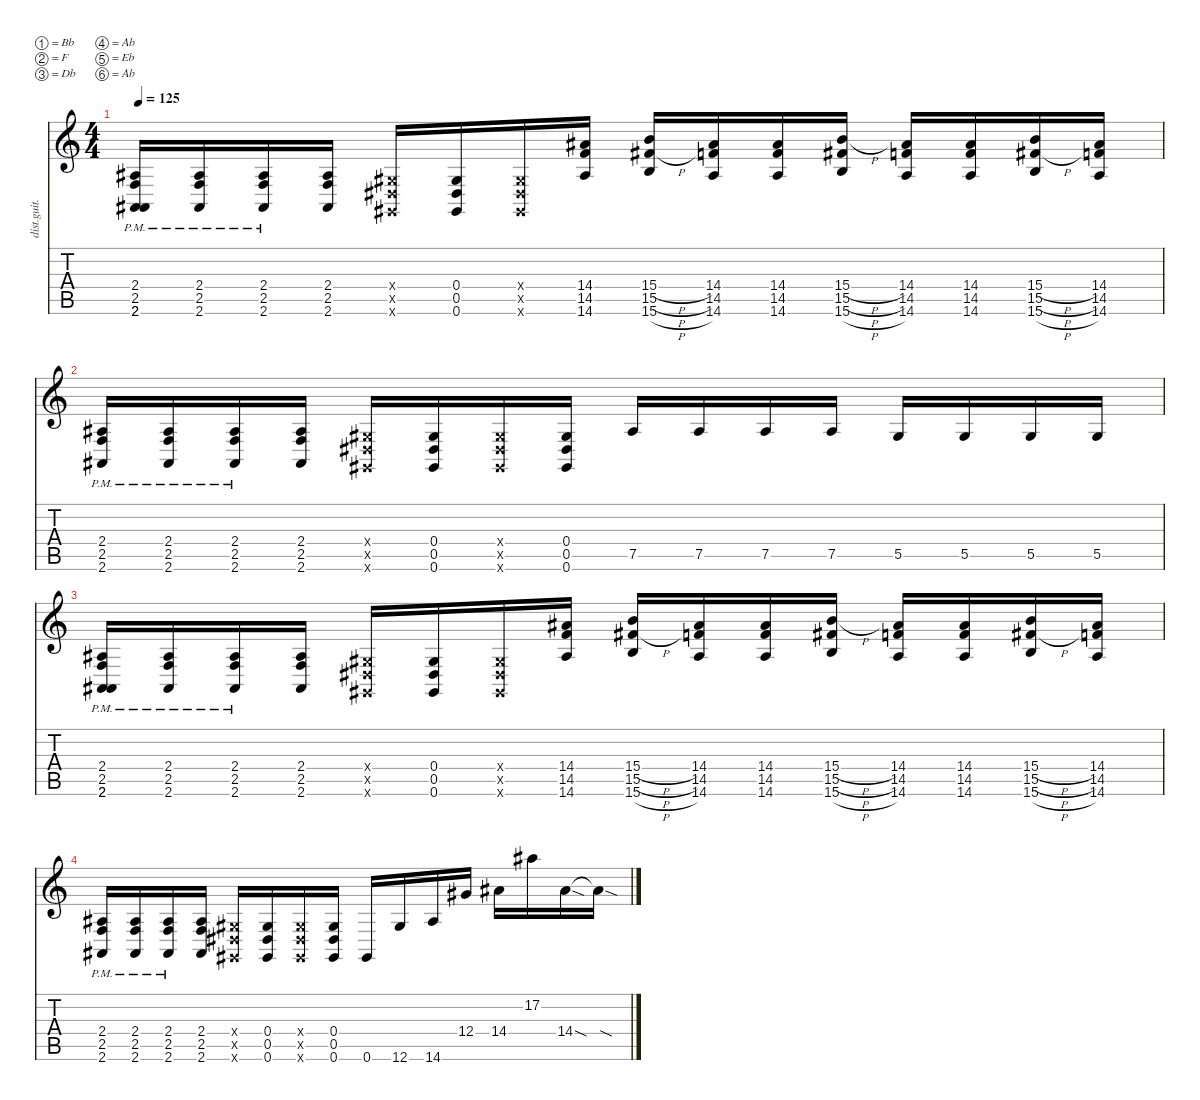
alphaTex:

\defaultSystemsLayout 4
\hideDynamics
\bracketExtendMode nobrackets
\otherSystemsTrackNameOrientation horizontal
\track ("Distortion Guitar" "dist.guit.") {instrument distortionguitar}
\staff {score tabs}
\tuning (Bb3 F3 Db3 Ab2 Eb2 Ab1)
\ts (4 4)
\tempo 125
\clef g2
\ks c
(2.6{pm acc #} 2.6{pm acc #} 2.5{pm} 2.4{pm acc #}).16{dy mf beam Up} (2.6{pm acc #} 2.4{pm acc #} 2.5{pm}).16{beam Up} (2.6{pm acc #} 2.5{pm} 2.4{pm acc #}).16{beam Up} (2.6{acc #} 2.4{acc #} 2.5).16{beam Up} (0.6{x acc #} 0.5{x acc #} 0.4{x acc #}).16{beam Up} (0.6{acc #} 0.5{acc #} 0.4{acc #}).16{beam Up} (0.6{x acc #} 0.5{x acc #} 0.4{x acc #}).16{beam Up} (14.6{acc #} 14.5 14.4{acc #}).16{beam Up} (15.6{h} 15.4{h} 15.5{h acc #}).16{beam Up} (14.6{acc #} 14.5 14.4{acc #}).16{beam Up} (14.6{acc #} 14.4{acc #} 14.5).16{beam Up} (15.6{h} 15.5{h acc #} 15.4{h}).16{beam Up} (14.6{acc #} 14.4{acc #} 14.5).16{beam Up} (14.6{acc #} 14.5 14.4{acc #}).16{beam Up} (15.6{h} 15.4{h} 15.5{h acc #}).16{beam Up} (14.6{acc #} 14.5 14.4{acc #}).16{beam Up} |
(2.6{pm acc #} 2.5{pm} 2.4{pm acc #}).16{beam Up} (2.6{pm acc #} 2.4{pm acc #} 2.5{pm}).16{beam Up} (2.6{pm acc #} 2.5{pm} 2.4{pm acc #}).16{beam Up} (2.6{acc #} 2.5 2.4{acc #}).16{beam Up} (0.4{x acc #} 0.5{x acc #} 0.6{x acc #}).16{beam Up} (0.6{acc #} 0.5{acc #} 0.4{acc #}).16{beam Up} (0.4{x acc #} 0.5{x acc #} 0.6{x acc #}).16{beam Up} (0.6{acc #} 0.5{acc #} 0.4{acc #}).16{beam Up} 7.5{acc #}.16{beam Up} 7.5{acc #}.16{beam Up} 7.5{acc #}.16{beam Up} 7.5{acc #}.16{beam Up} 5.5{acc #}.16{beam Up} 5.5{acc #}.16{beam Up} 5.5{acc #}.16{beam Up} 5.5{acc #}.16{beam Up} |
(2.6{pm acc #} 2.6{pm acc #} 2.5{pm} 2.4{pm acc #}).16{beam Up} (2.6{pm acc #} 2.4{pm acc #} 2.5{pm}).16{beam Up} (2.6{pm acc #} 2.5{pm} 2.4{pm acc #}).16{beam Up} (2.6{acc #} 2.4{acc #} 2.5).16{beam Up} (0.6{x acc #} 0.5{x acc #} 0.4{x acc #}).16{beam Up} (0.6{acc #} 0.5{acc #} 0.4{acc #}).16{beam Up} (0.6{x acc #} 0.5{x acc #} 0.4{x acc #}).16{beam Up} (14.6{acc #} 14.5 14.4{acc #}).16{beam Up} (15.6{h} 15.4{h} 15.5{h acc #}).16{beam Up} (14.6{acc #} 14.5 14.4{acc #}).16{beam Up} (14.6{acc #} 14.4{acc #} 14.5).16{beam Up} (15.6{h} 15.5{h acc #} 15.4{h}).16{beam Up} (14.6{acc #} 14.4{acc #} 14.5).16{beam Up} (14.6{acc #} 14.5 14.4{acc #}).16{beam Up} (15.6{h} 15.4{h} 15.5{h acc #}).16{beam Up} (14.6{acc #} 14.5 14.4{acc #}).16{beam Up} |
(2.6{pm acc #} 2.5{pm} 2.4{pm acc #}).16{beam Up} (2.6{pm acc #} 2.4{pm acc #} 2.5{pm}).16{beam Up} (2.6{pm acc #} 2.5{pm} 2.4{pm acc #}).16{beam Up} (2.6{acc #} 2.5 2.4{acc #}).16{beam Up} (0.4{x acc #} 0.5{x acc #} 0.6{x acc #}).16{beam Up} (0.6{acc #} 0.5{acc #} 0.4{acc #}).16{beam Up} (0.4{x acc #} 0.5{x acc #} 0.6{x acc #}).16{beam Up} (0.6{acc #} 0.5{acc #} 0.4{acc #}).16{beam Up} 0.6{acc #}.16{beam Up} 12.6{acc #}.16{beam Up} 14.6{acc #}.16{beam Up} 12.4{acc #}.16{beam Up} 14.4{acc #}.16{beam Down} 17.2{acc #}.16{beam Down} 14.4{sod acc #}.16{beam Down} 14.4{sod t acc #}.16{beam Down}
